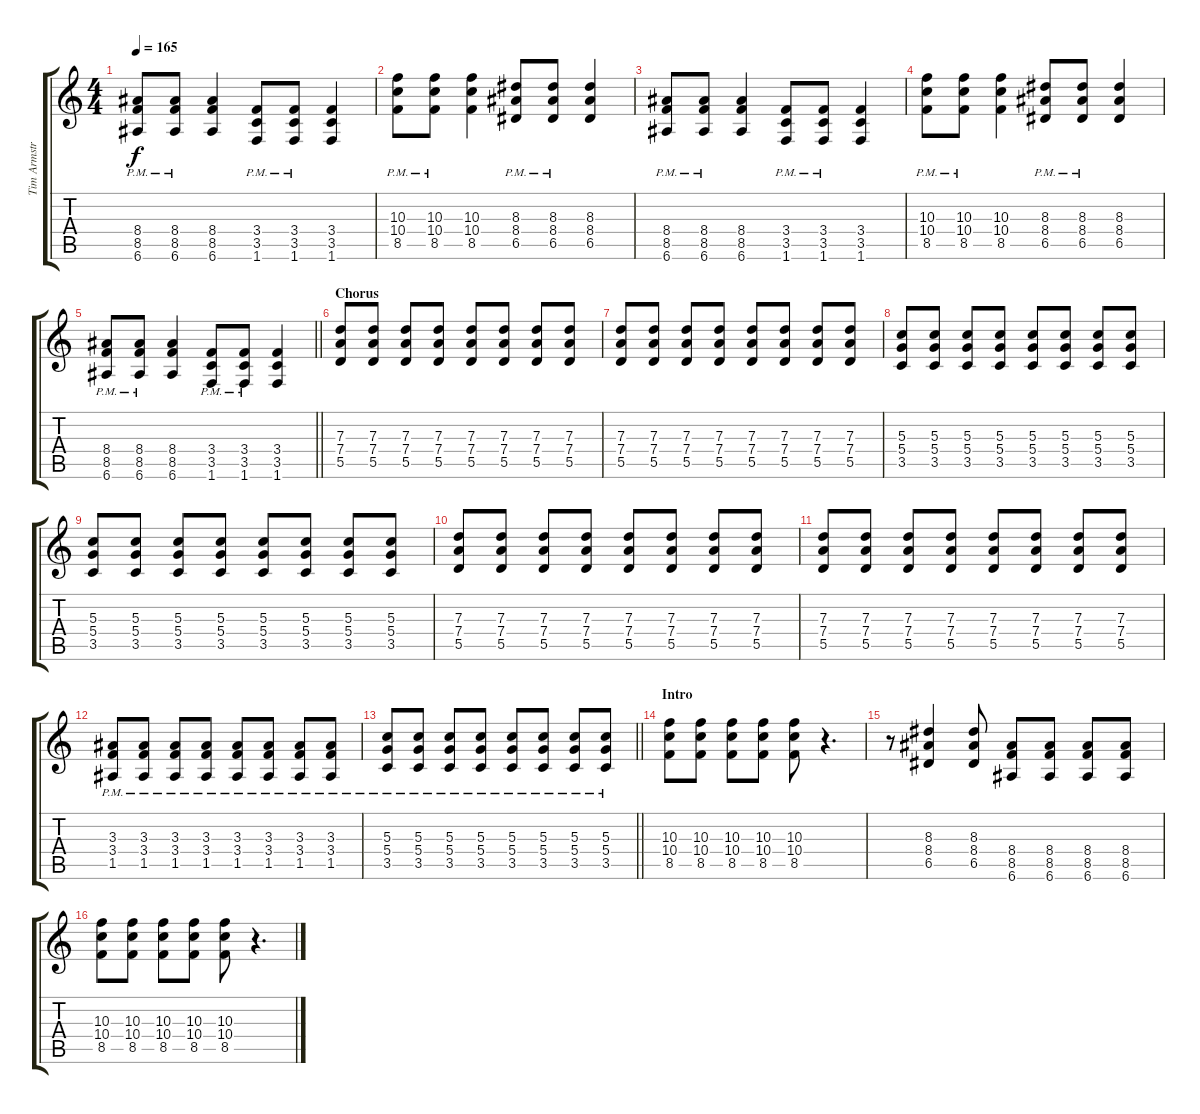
\track ("Tim Armstrong" "Tim Armstr") {instrument distortionguitar}
\staff {score tabs}
\tuning (E4 B3 G3 D3 A2 E2) {hide}
\ts (4 4)
\tempo 165
\clef g2
\ks c
(8.4{pm} 8.5{pm} 6.6).8{dy f} (8.4{pm} 8.5{pm} 6.6).8 (8.4 8.5 6.6).4 (3.4{pm} 3.5{pm} 1.6).8 (3.4{pm} 3.5{pm} 1.6).8 (3.4 3.5 1.6).4 |
(10.3{pm} 10.4{pm} 8.5{pm}).8 (10.3{pm} 10.4{pm} 8.5{pm}).8 (10.3 10.4 8.5).4 (8.3{pm} 8.4{pm} 6.5{pm}).8 (8.3{pm} 8.4{pm} 6.5{pm}).8 (8.3 8.4 6.5).4 |
(8.4{pm} 8.5{pm} 6.6).8 (8.4{pm} 8.5{pm} 6.6).8 (8.4 8.5 6.6).4 (3.4{pm} 3.5{pm} 1.6).8 (3.4{pm} 3.5{pm} 1.6).8 (3.4 3.5 1.6).4 |
(10.3{pm} 10.4{pm} 8.5{pm}).8 (10.3{pm} 10.4{pm} 8.5{pm}).8 (10.3 10.4 8.5).4 (8.3{pm} 8.4{pm} 6.5{pm}).8 (8.3{pm} 8.4{pm} 6.5{pm}).8 (8.3 8.4 6.5).4 |
\barLineRight lightlight
(8.4{pm} 8.5{pm} 6.6).8 (8.4{pm} 8.5{pm} 6.6).8 (8.4 8.5 6.6).4 (3.4{pm} 3.5{pm} 1.6).8 (3.4{pm} 3.5{pm} 1.6).8 (3.4 3.5 1.6).4 |
\section ("" "Chorus")
(7.3 7.4 5.5).8 (7.3 7.4 5.5).8 (7.3 7.4 5.5).8 (7.3 7.4 5.5).8 (7.3 7.4 5.5).8 (7.3 7.4 5.5).8 (7.3 7.4 5.5).8 (7.3 7.4 5.5).8 |
(7.3 7.4 5.5).8 (7.3 7.4 5.5).8 (7.3 7.4 5.5).8 (7.3 7.4 5.5).8 (7.3 7.4 5.5).8 (7.3 7.4 5.5).8 (7.3 7.4 5.5).8 (7.3 7.4 5.5).8 |
(5.3 5.4 3.5).8 (5.3 5.4 3.5).8 (5.3 5.4 3.5).8 (5.3 5.4 3.5).8 (5.3 5.4 3.5).8 (5.3 5.4 3.5).8 (5.3 5.4 3.5).8 (5.3 5.4 3.5).8 |
(5.3 5.4 3.5).8 (5.3 5.4 3.5).8 (5.3 5.4 3.5).8 (5.3 5.4 3.5).8 (5.3 5.4 3.5).8 (5.3 5.4 3.5).8 (5.3 5.4 3.5).8 (5.3 5.4 3.5).8 |
(7.3 7.4 5.5).8 (7.3 7.4 5.5).8 (7.3 7.4 5.5).8 (7.3 7.4 5.5).8 (7.3 7.4 5.5).8 (7.3 7.4 5.5).8 (7.3 7.4 5.5).8 (7.3 7.4 5.5).8 |
(7.3 7.4 5.5).8 (7.3 7.4 5.5).8 (7.3 7.4 5.5).8 (7.3 7.4 5.5).8 (7.3 7.4 5.5).8 (7.3 7.4 5.5).8 (7.3 7.4 5.5).8 (7.3 7.4 5.5).8 |
(3.3{pm} 3.4{pm} 1.5{pm}).8 (3.3{pm} 3.4{pm} 1.5{pm}).8 (3.3{pm} 3.4{pm} 1.5{pm}).8 (3.3{pm} 3.4{pm} 1.5{pm}).8 (3.3{pm} 3.4{pm} 1.5{pm}).8 (3.3{pm} 3.4{pm} 1.5{pm}).8 (3.3{pm} 3.4{pm} 1.5{pm}).8 (3.3{pm} 3.4{pm} 1.5{pm}).8 |
\barLineRight lightlight
(5.3{pm} 5.4{pm} 3.5{pm}).8 (5.3{pm} 5.4{pm} 3.5{pm}).8 (5.3{pm} 5.4{pm} 3.5{pm}).8 (5.3{pm} 5.4{pm} 3.5{pm}).8 (5.3{pm} 5.4{pm} 3.5{pm}).8 (5.3{pm} 5.4{pm} 3.5{pm}).8 (5.3{pm} 5.4{pm} 3.5{pm}).8 (5.3{pm} 5.4{pm} 3.5{pm}).8 |
\section ("" "Intro")
(10.3 10.4 8.5).8 (10.3 10.4 8.5).8 (10.3 10.4 8.5).8 (10.3 10.4 8.5).8 (10.3 10.4 8.5).8 r.4{d} |
r.8 (8.3 8.4 6.5).4 (8.3 8.4 6.5).8 (8.4 8.5 6.6).8 (8.4 8.5 6.6).8 (8.4 8.5 6.6).8 (8.4 8.5 6.6).8 |
(10.3 10.4 8.5).8 (10.3 10.4 8.5).8 (10.3 10.4 8.5).8 (10.3 10.4 8.5).8 (10.3 10.4 8.5).8 r.4{d}
